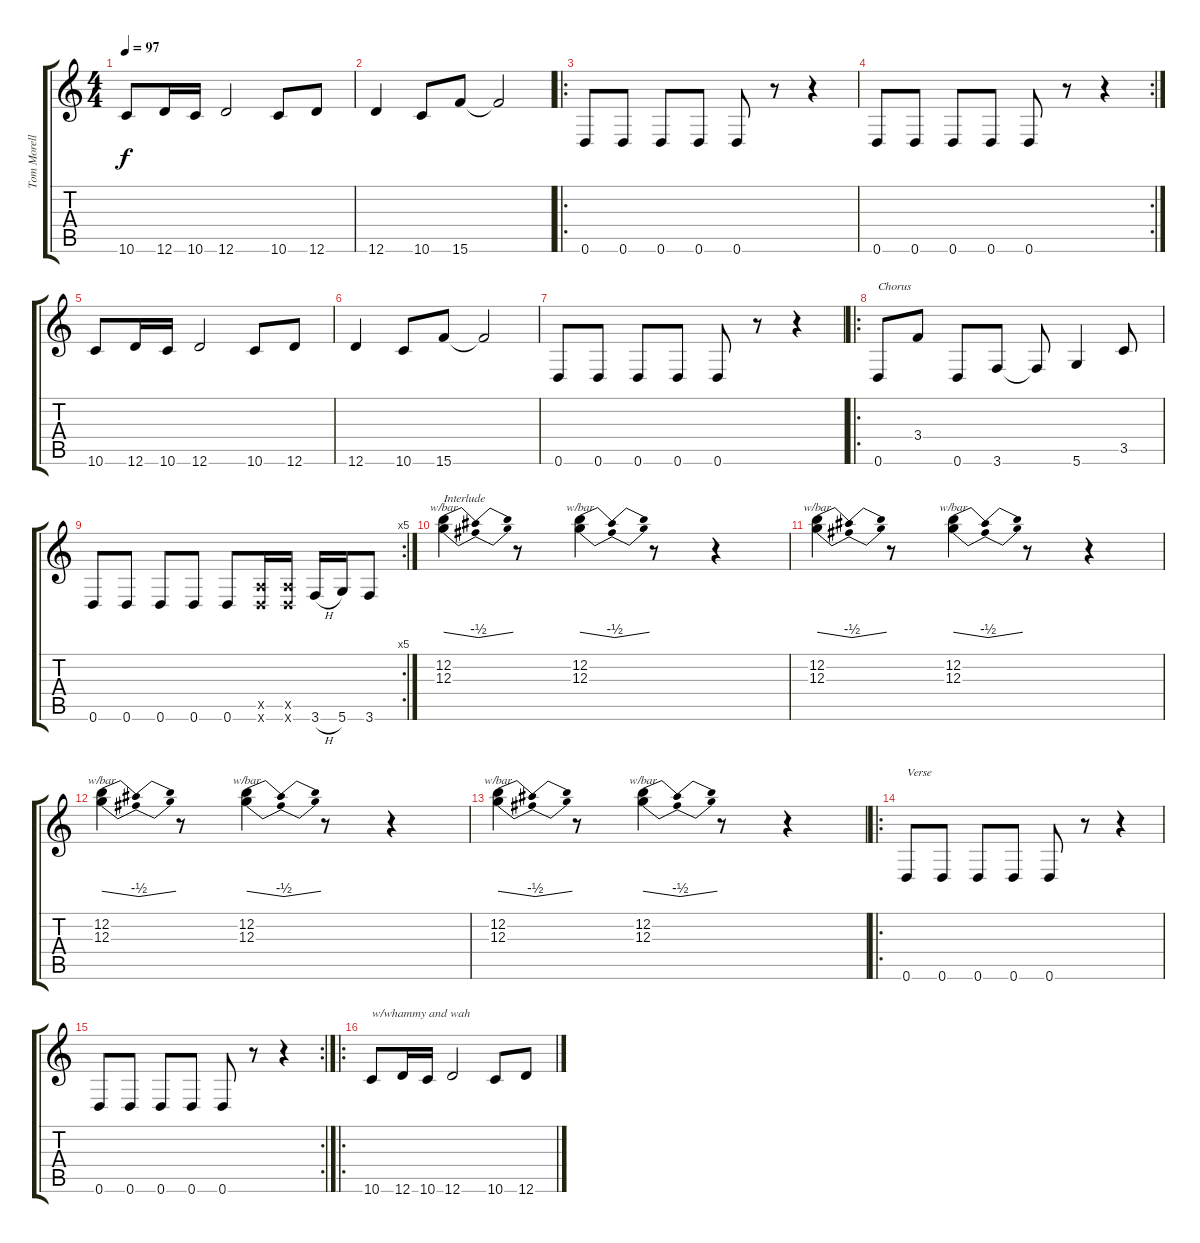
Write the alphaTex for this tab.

\track ("Tom Morello" "Tom Morell") {instrument overdrivenguitar}
\staff {score tabs}
\tuning (E4 B3 G3 D3 A2 D2) {hide}
\ts (4 4)
\tempo 97
\clef g2
\ks c
10.6.8{dy f} 12.6.16 10.6.16 12.6.2 10.6.8 12.6.8 |
12.6.4 10.6.8 15.6.8 15.6{t}.2 |
\ro
0.6.8 0.6.8 0.6.8 0.6.8 0.6.8 r.8 r.4 |
\rc 2
0.6.8 0.6.8 0.6.8 0.6.8 0.6.8 r.8 r.4 |
10.6.8 12.6.16 10.6.16 12.6.2 10.6.8 12.6.8 |
12.6.4 10.6.8 15.6.8 15.6{t}.2 |
0.6.8 0.6.8 0.6.8 0.6.8 0.6.8 r.8 r.4 |
\ro
0.6.8{txt "Chorus"} 3.4.8 0.6.8 3.6.8 3.6{t}.8 5.6.4 3.5.8 |
\rc 5
0.6.8 0.6.8 0.6.8 0.6.8 0.6.8 (0.5{x} 0.6{x}).16 (0.5{x} 0.6{x}).16 3.6{h}.16 5.6.16 3.6.8 |
(12.2 12.3).4{tbe (dip default 0 0 30 -2 60 0) txt "Interlude"} r.8 (12.2 12.3).4{tbe (dip default 0 0 30 -2 60 0)} r.8 r.4 |
(12.2 12.3).4{tbe (dip default 0 0 30 -2 60 0)} r.8 (12.2 12.3).4{tbe (dip default 0 0 30 -2 60 0)} r.8 r.4 |
(12.2 12.3).4{tbe (dip default 0 0 30 -2 60 0)} r.8 (12.2 12.3).4{tbe (dip default 0 0 30 -2 60 0)} r.8 r.4 |
(12.2 12.3).4{tbe (dip default 0 0 30 -2 60 0)} r.8 (12.2 12.3).4{tbe (dip default 0 0 30 -2 60 0)} r.8 r.4 |
\ro
0.6.8{txt "Verse"} 0.6.8 0.6.8 0.6.8 0.6.8 r.8 r.4 |
\rc 2
0.6.8 0.6.8 0.6.8 0.6.8 0.6.8 r.8 r.4 |
\ro
10.6.8{txt "w/whammy and wah"} 12.6.16 10.6.16 12.6.2 10.6.8 12.6.8
